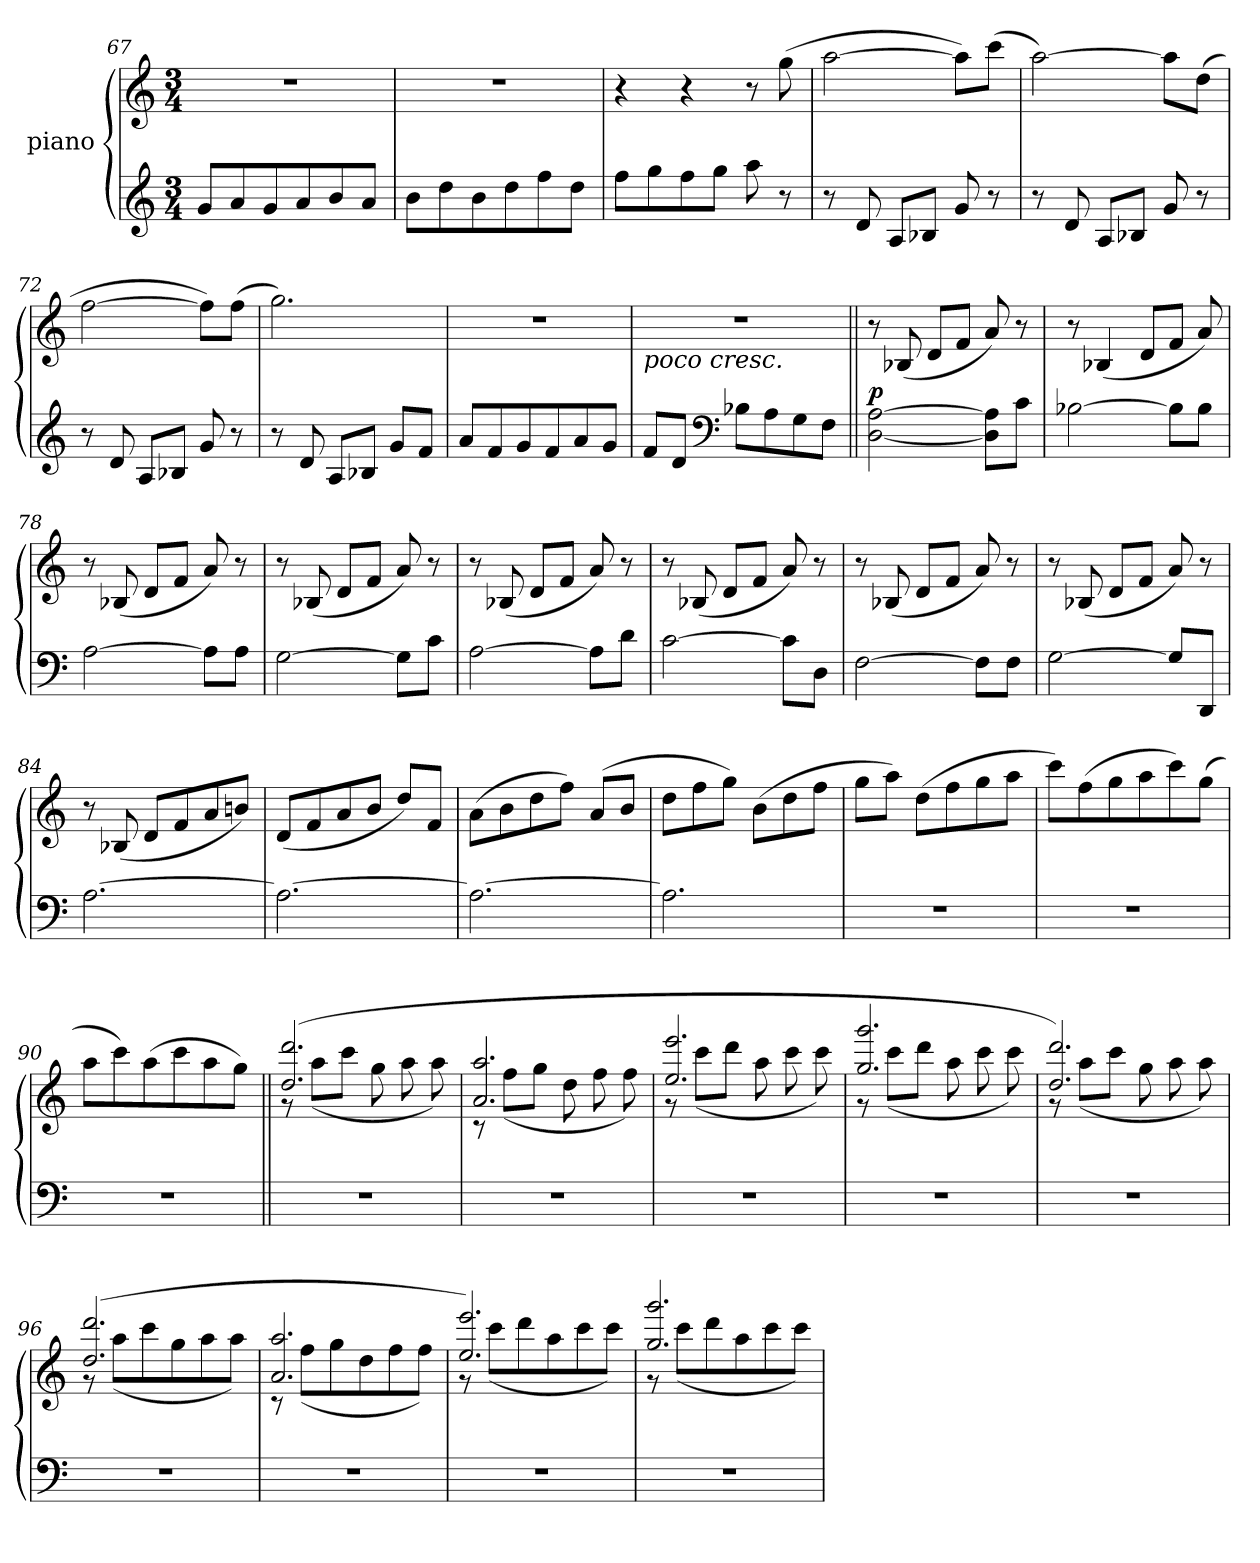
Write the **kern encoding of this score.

**kern	**kern	**dynam
*part1	*part1	*part1
*staff2	*staff1	*staff1/2
*I"piano	*	*
*clefG2	*clefG2	*
*k[]	*k[]	*
*M3/4	*M3/4	*
=67	=67	=67
8g/L	2.r	.
8a/	.	.
8g/	.	.
8a/	.	.
8b/	.	.
8a/J	.	.
=68	=68	=68
8b\L	2.r	.
8dd\	.	.
8b\	.	.
8dd\	.	.
8ff\	.	.
8dd\J	.	.
=69	=69	=69
8ff\L	4r	.
8gg\	.	.
8ff\	4r	.
8gg\J	.	.
8aa\	8r	.
8r	(8gg\	.
=70	=70	=70
8r	[2aa\	.
8d/	.	.
8A/L	.	.
8B-X/J	.	.
8g/	8aa\L])	.
8r	(8ccc\J	.
=71	=71	=71
8r	[2aa\)	.
8d/	.	.
8A/L	.	.
8B-X/J	.	.
8g/	8aa\L]	.
8r	(8dd\J	.
=72	=72	=72
8r	[2ff\	.
8d/	.	.
8A/L	.	.
8B-X/J	.	.
8g/	8ff\L])	.
8r	(8ff\J	.
=73	=73	=73
8r	2.gg\)	.
8d/	.	.
8A/L	.	.
8B-X/J	.	.
8g/L	.	.
8f/J	.	.
=74	=74	=74
8a/L	2.r	.
8f/	.	.
8g/	.	.
8f/	.	.
8a/	.	.
8g/J	.	.
=75	=75	=75
!	!LO:TX:b:i:t=poco cresc.	!
8f/L	2.r	.
8d/J	.	.
*clefF4	*	*
8B-X\L	.	.
8A\	.	.
8G\	.	.
8F\J	.	.
=76||	=76||	=76||
!	!	!LO:DY:a=2
[2D\ [2A\	8r	p
!	!	!LO:DY:a
!	!	!LO:DY:n=1:a
!	!	!LO:DY:n=2:a
.	(8B-X/	other-dynamics pp other-dynamics
.	8d/L	.
.	8f/J	.
8D\] 8A\]L	8a/)	.
8c\J	8r	.
=77	=77	=77
[2B-X\	8r	.
.	(4B-X/	.
.	8d/L	.
8B-\L]	8f/J	.
8B-\J	8a/)	.
=78	=78	=78
[2A\	8r	.
.	(8B-X/	.
.	8d/L	.
.	8f/J	.
8A\L]	8a/)	.
8A\J	8r	.
=79	=79	=79
[2G\	8r	.
.	(8B-X/	.
.	8d/L	.
.	8f/J	.
8G\L]	8a/)	.
8c\J	8r	.
=80	=80	=80
[2A\	8r	.
.	(8B-X/	.
.	8d/L	.
.	8f/J	.
8A\L]	8a/)	.
8d\J	8r	.
=81	=81	=81
[2c\	8r	.
.	(8B-X/	.
.	8d/L	.
.	8f/J	.
8c\L]	8a/)	.
8D\J	8r	.
=82	=82	=82
[2F\	8r	.
.	(8B-X/	.
.	8d/L	.
.	8f/J	.
8F\L]	8a/)	.
8F\J	8r	.
=83	=83	=83
[2G\	8r	.
.	(8B-X/	.
.	8d/L	.
.	8f/J	.
8G/L]	8a/)	.
8DD/J	8r	.
=84	=84	=84
[2.A\	8r	.
.	(8B-X/	.
.	8d/L	.
.	8f/	.
.	8a/	.
.	8bn/J)	.
=85	=85	=85
2.A\_	(8d/L	.
.	8f/	.
.	8a/	.
.	8b/J	.
.	8dd/L)	.
.	8f/J	.
=86	=86	=86
2.A\_	(8a\L	.
.	8b\	.
.	8dd\	.
.	8ff\J)	.
.	(>8a/L	.
.	8b/J	.
=87	=87	=87
2.A\]	8dd\L	.
.	8ff\	.
.	8gg\J)	.
.	(8b\L	.
.	8dd\	.
.	8ff\J	.
=88	=88	=88
2.r	8gg\L	.
.	8aa\J)	.
.	(8dd\L	.
.	8ff\	.
.	8gg\	.
.	8aa\J	.
=89	=89	=89
2.r	8ccc\L)	.
.	(8ff\	.
.	8gg\	.
.	8aa\	.
.	8ccc\)	.
.	(8gg\J	.
=90	=90	=90
2.r	8aa\L	.
.	8ccc\)	.
.	(8aa\	.
.	8ccc\	.
.	8aa\	.
.	8gg\J)	.
=91||	=91||	=91||
*	*^	*
!	!	!	!LO:DY:a
!	!	!	!LO:DY:n=1:b
!	!	!	!LO:DY:n=2:b
!	!	!	!LO:DY:n=3:b
2.r	(2.dd/ 2.ddd/	8r	mp other-dynamics pp other-dynamics
.	.	(>8aa\L	.
.	.	8ccc\J	.
.	.	8gg\	.
.	.	8aa\	.
.	.	8aa\)	.
=92	=92	=92	=92
2.r	2.a/ 2.aa/	8r	.
.	.	(>8ff\L	.
.	.	8gg\J	.
.	.	8dd\	.
.	.	8ff\	.
.	.	8ff\)	.
=93	=93	=93	=93
2.r	2.ee/ 2.eee/	8r	.
.	.	(>8ccc\L	.
.	.	8ddd\J	.
.	.	8aa\	.
.	.	8ccc\	.
.	.	8ccc\)	.
=94	=94	=94	=94
2.r	2.gg/ 2.ggg/	8r	.
.	.	(>8ccc\L	.
.	.	8ddd\J	.
.	.	8aa\	.
.	.	8ccc\	.
.	.	8ccc\)	.
=95	=95	=95	=95
2.r	2.dd/ 2.ddd/)	8r	.
.	.	(>8aa\L	.
.	.	8ccc\J	.
.	.	8gg\	.
.	.	8aa\	.
.	.	8aa\)	.
=96	=96	=96	=96
2.r	(2.dd/ 2.ddd/	8r	.
.	.	(>8aa\L	.
.	.	8ccc\	.
.	.	8gg\	.
.	.	8aa\	.
.	.	8aa\J)	.
=97	=97	=97	=97
2.r	2.a/ 2.aa/	8r	.
.	.	(>8ff\L	.
.	.	8gg\	.
.	.	8dd\	.
.	.	8ff\	.
.	.	8ff\J)	.
=98	=98	=98	=98
2.r	2.ee/ 2.eee/)	8r	.
.	.	(>8ccc\L	.
.	.	8ddd\	.
.	.	8aa\	.
.	.	8ccc\	.
.	.	8ccc\J)	.
=99	=99	=99	=99
2.r	2.gg/ 2.ggg/	8r	.
.	.	(>8ccc\L	.
.	.	8ddd\	.
.	.	8aa\	.
.	.	8ccc\	.
.	.	8ccc\J)	.
*	*v	*v	*
=	=	=
*-	*-	*-
